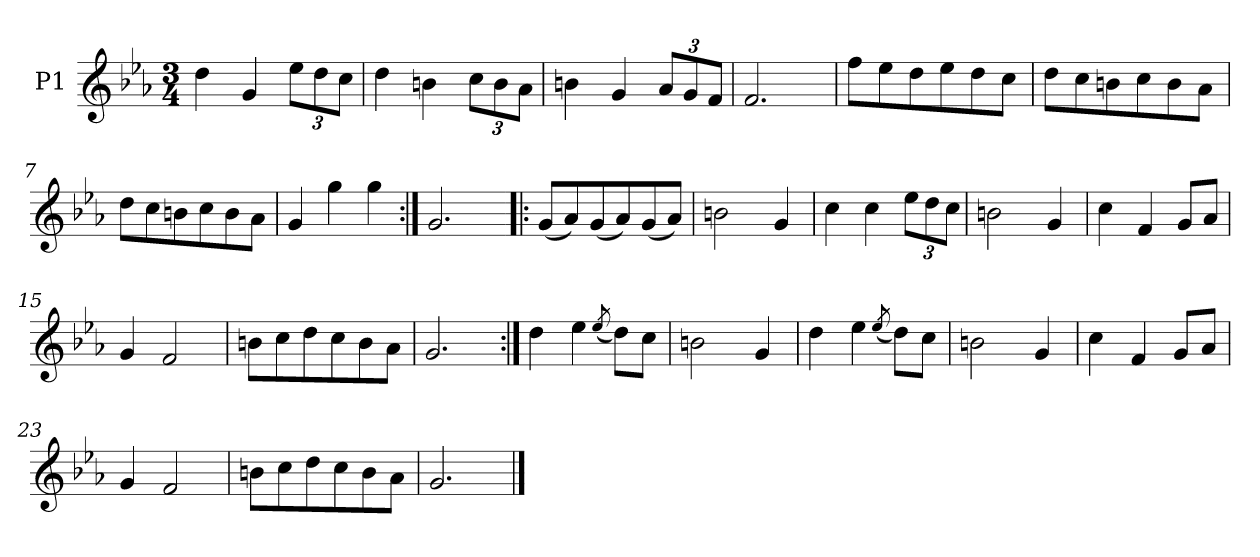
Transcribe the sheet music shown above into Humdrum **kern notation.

**kern
*part1
*staff1
*I"P1
*clefG2
*k[b-e-a-]
*M3/4
=1
4dd
4g
12ee-L
12dd
12ccJ
=2
4dd
4bn
12ccL
12b
12a-J
=3
4bn
4g
12a-L
12g
12fJ
=4
2.f
=5
8ffL
8ee-
8dd
8ee-
8dd
8ccJ
=6
8ddL
8cc
8bn
8cc
8b
8a-J
=7
8ddL
8cc
8bn
8cc
8b
8a-J
=8
4g
4gg
4gg
=9:|!
2.g
=10!|:
(8gL
8a-)
(8g
8a-)
(8g
8a-J)
=11
2bn
4g
=12
4cc
4cc
12ee-L
12dd
12ccJ
=13
2bn
4g
=14
4cc
4f
8gL
8a-J
=15
4g
2f
=16
8bnL
8cc
8dd
8cc
8b
8a-J
=17
2.g
=18:|!
4dd
4ee-
(8qee-/
8ddL)
8ccJ
=19
2bn
4g
=20
4dd
4ee-
(8qee-/
8ddL)
8ccJ
=21
2bn
4g
=22
4cc
4f
8gL
8a-J
=23
4g
2f
=24
8bnL
8cc
8dd
8cc
8b
8a-J
=25
2.g
==
*-
